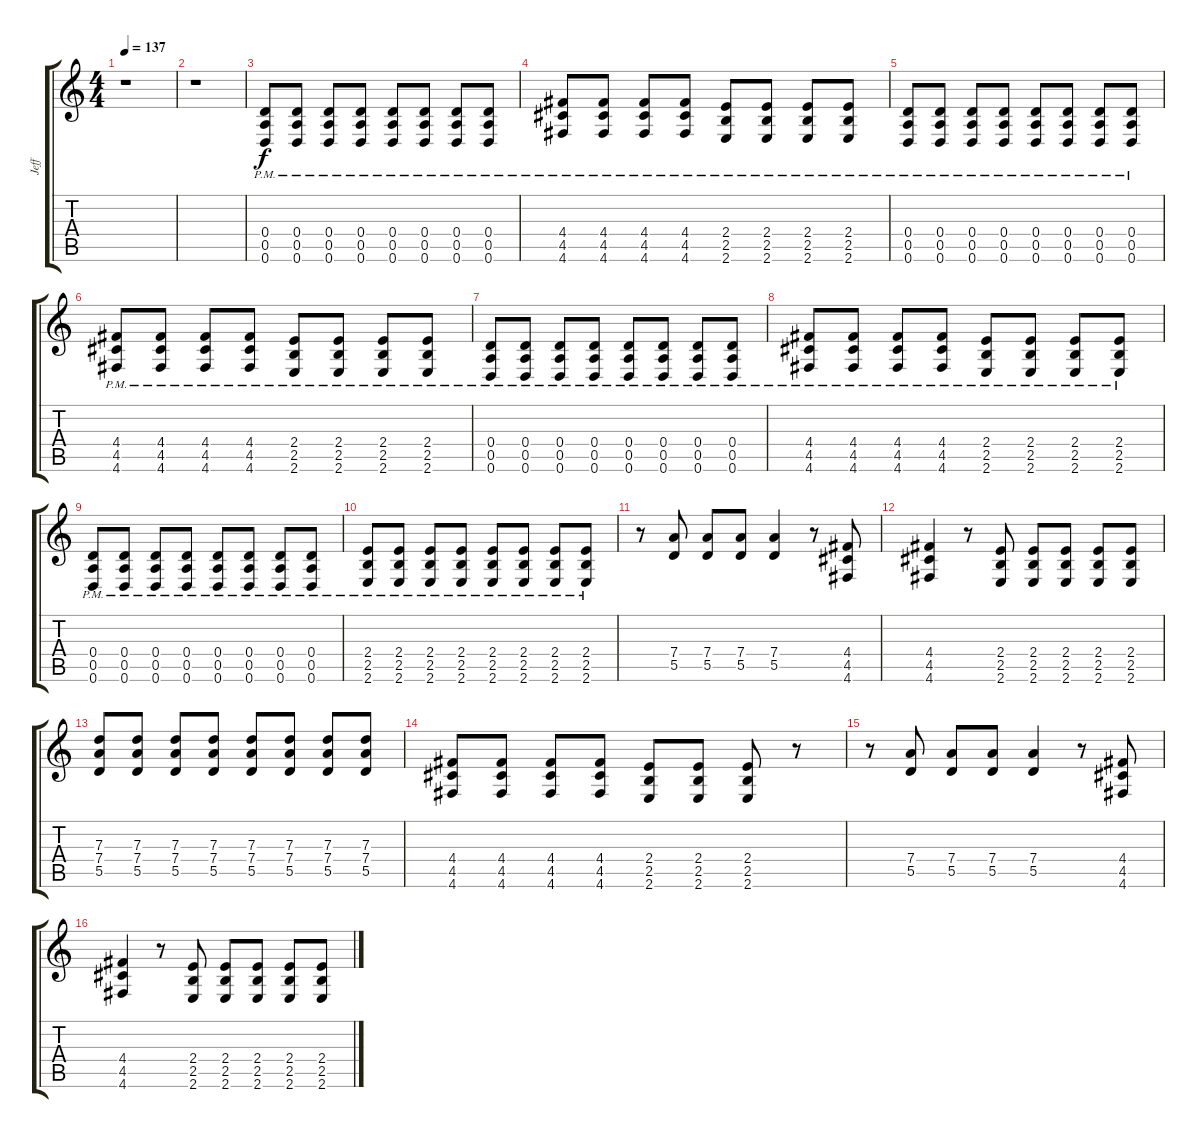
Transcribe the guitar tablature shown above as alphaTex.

\track ("Jeff" "Jeff") {instrument distortionguitar}
\staff {score tabs}
\tuning (E4 B3 G3 D3 A2 D2) {hide}
\ts (4 4)
\tempo 137
\clef g2
\ks c
r.1{dy f} |
r.1 |
(0.4{pm} 0.5{pm} 0.6).8 (0.4{pm} 0.5{pm} 0.6).8 (0.4{pm} 0.5{pm} 0.6).8 (0.4{pm} 0.5{pm} 0.6).8 (0.4{pm} 0.5{pm} 0.6).8 (0.4{pm} 0.5{pm} 0.6).8 (0.4{pm} 0.5{pm} 0.6).8 (0.4{pm} 0.5{pm} 0.6).8 |
(4.4{pm} 4.5{pm} 4.6).8 (4.4{pm} 4.5{pm} 4.6).8 (4.4{pm} 4.5{pm} 4.6).8 (4.4{pm} 4.5{pm} 4.6).8 (2.4{pm} 2.5{pm} 2.6).8 (2.4{pm} 2.5{pm} 2.6).8 (2.4{pm} 2.5{pm} 2.6).8 (2.4{pm} 2.5{pm} 2.6).8 |
(0.4{pm} 0.5{pm} 0.6).8 (0.4{pm} 0.5{pm} 0.6).8 (0.4{pm} 0.5{pm} 0.6).8 (0.4{pm} 0.5{pm} 0.6).8 (0.4{pm} 0.5{pm} 0.6).8 (0.4{pm} 0.5{pm} 0.6).8 (0.4{pm} 0.5{pm} 0.6).8 (0.4{pm} 0.5{pm} 0.6).8 |
(4.4{pm} 4.5{pm} 4.6).8 (4.4{pm} 4.5{pm} 4.6).8 (4.4{pm} 4.5{pm} 4.6).8 (4.4{pm} 4.5{pm} 4.6).8 (2.4{pm} 2.5{pm} 2.6).8 (2.4{pm} 2.5{pm} 2.6).8 (2.4{pm} 2.5{pm} 2.6).8 (2.4{pm} 2.5{pm} 2.6).8 |
(0.4{pm} 0.5{pm} 0.6).8 (0.4{pm} 0.5{pm} 0.6).8 (0.4{pm} 0.5{pm} 0.6).8 (0.4{pm} 0.5{pm} 0.6).8 (0.4{pm} 0.5{pm} 0.6).8 (0.4{pm} 0.5{pm} 0.6).8 (0.4{pm} 0.5{pm} 0.6).8 (0.4{pm} 0.5{pm} 0.6).8 |
(4.4{pm} 4.5{pm} 4.6).8 (4.4{pm} 4.5{pm} 4.6).8 (4.4{pm} 4.5{pm} 4.6).8 (4.4{pm} 4.5{pm} 4.6).8 (2.4{pm} 2.5{pm} 2.6).8 (2.4{pm} 2.5{pm} 2.6).8 (2.4{pm} 2.5{pm} 2.6).8 (2.4{pm} 2.5{pm} 2.6).8 |
(0.4{pm} 0.5{pm} 0.6).8 (0.4{pm} 0.5{pm} 0.6).8 (0.4{pm} 0.5{pm} 0.6).8 (0.4{pm} 0.5{pm} 0.6).8 (0.4{pm} 0.5{pm} 0.6).8 (0.4{pm} 0.5{pm} 0.6).8 (0.4{pm} 0.5{pm} 0.6).8 (0.4{pm} 0.5{pm} 0.6).8 |
(2.4{pm} 2.5{pm} 2.6).8 (2.4{pm} 2.5{pm} 2.6).8 (2.4{pm} 2.5{pm} 2.6).8 (2.4{pm} 2.5{pm} 2.6).8 (2.4{pm} 2.5{pm} 2.6).8 (2.4{pm} 2.5{pm} 2.6).8 (2.4{pm} 2.5{pm} 2.6).8 (2.4{pm} 2.5{pm} 2.6).8 |
r.8 (7.4 5.5).8 (7.4 5.5).8 (7.4 5.5).8 (7.4 5.5).4 r.8 (4.4 4.5 4.6).8 |
(4.4 4.5 4.6).4 r.8 (2.4 2.5 2.6).8 (2.4 2.5 2.6).8 (2.4 2.5 2.6).8 (2.4 2.5 2.6).8 (2.4 2.5 2.6).8 |
(7.3 7.4 5.5).8 (7.3 7.4 5.5).8 (7.3 7.4 5.5).8 (7.3 7.4 5.5).8 (7.3 7.4 5.5).8 (7.3 7.4 5.5).8 (7.3 7.4 5.5).8 (7.3 7.4 5.5).8 |
(4.4 4.5 4.6).8 (4.4 4.5 4.6).8 (4.4 4.5 4.6).8 (4.4 4.5 4.6).8 (2.4 2.5 2.6).8 (2.4 2.5 2.6).8 (2.4 2.5 2.6).8 r.8 |
r.8 (7.4 5.5).8 (7.4 5.5).8 (7.4 5.5).8 (7.4 5.5).4 r.8 (4.4 4.5 4.6).8 |
(4.4 4.5 4.6).4 r.8 (2.4 2.5 2.6).8 (2.4 2.5 2.6).8 (2.4 2.5 2.6).8 (2.4 2.5 2.6).8 (2.4 2.5 2.6).8
